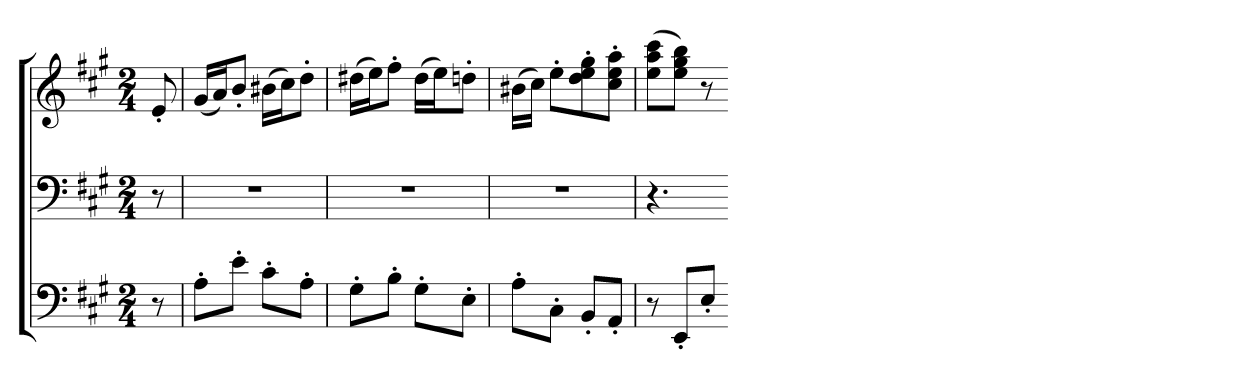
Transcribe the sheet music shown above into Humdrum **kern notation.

**kern	**kern	**kern
*part3	*part2	*part1
*staff3	*staff2	*staff1
*clefF4	*clefF4	*clefG2
*k[f#c#g#]	*k[f#c#g#]	*k[f#c#g#]
*A:	*A:	*A:
*M2/4	*M2/4	*M2/4
=	=	=
8r	8r	8e'
=149	=149	=149
8A'L	2r	(16g#LL
.	.	16aJ)
8e'J	.	8b'J
8c#'L	.	(16b#XLL
.	.	16cc#J)
8A'J	.	8dd'J
=150	=150	=150
8G#'L	2r	(16dd#XLL
.	.	16eeJ)
8B'J	.	8ff#'J
8G#'L	.	(16dd#LL
.	.	16eeJ)
8E'J	.	8ddn'J
=151	=151	=151
8A'L	2r	(16b#XLL
.	.	16cc#JJ)
8C#'J	.	8ee'L
8BB'L	.	8dd' 8ee' 8gg#'
8AA'J	.	8cc#' 8ee' 8aa'J
=152	=152	=152
8r	4.r	(8ee 8aa 8ccc#L
8EE'L	.	8ee 8gg# 8bbJ)
8E'J	.	8r
=-	=-	=-
*-	*-	*-
